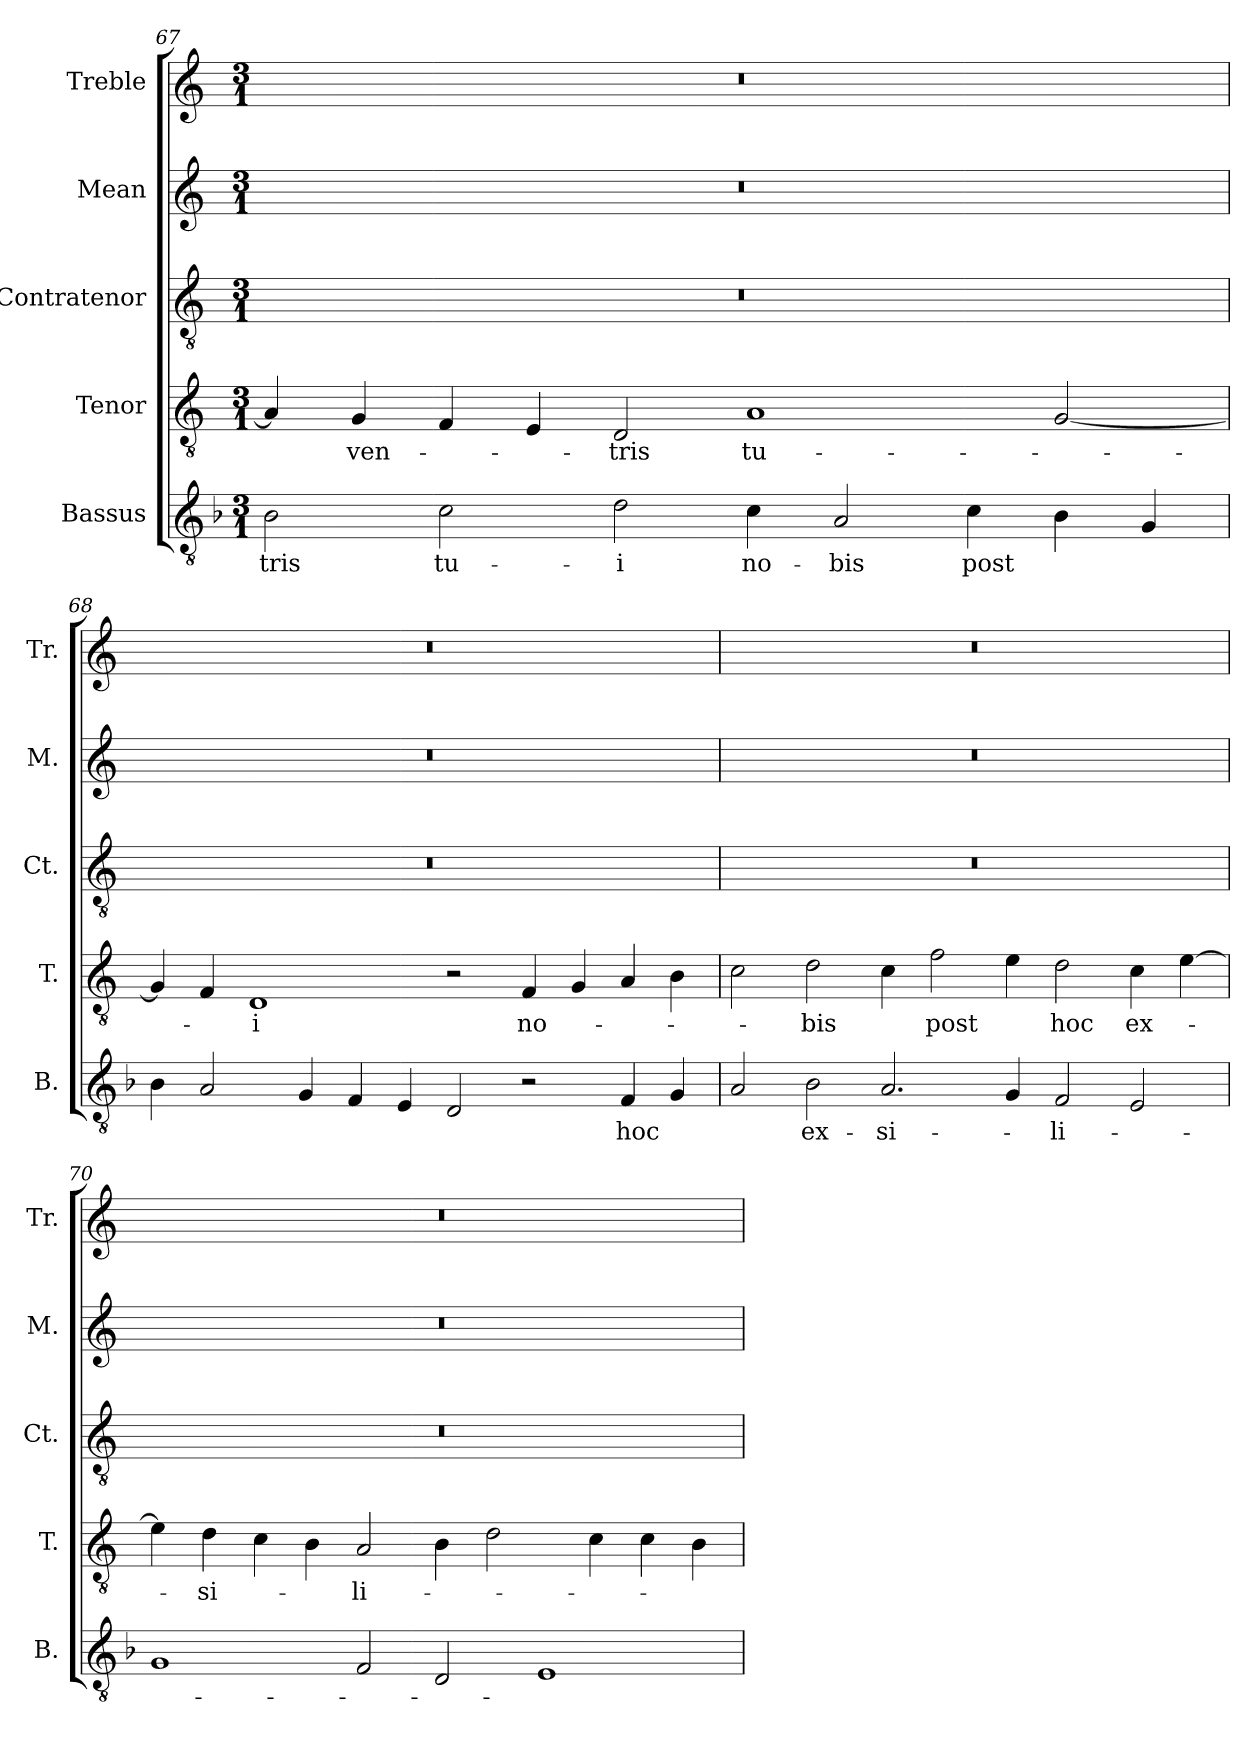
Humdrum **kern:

**kern	**text	**kern	**text	**kern	**kern	**kern
*part5	*part5	*part4	*part4	*part3	*part2	*part1
*staff5	*staff5	*staff4	*staff4	*staff3	*staff2	*staff1
*I"Bassus	*	*I"Tenor	*	*I"Contratenor	*I"Mean	*I"Treble
*I'B.	*	*I'T.	*	*I'Ct.	*I'M.	*I'Tr.
*clefGv2	*	*clefGv2	*	*clefGv2	*clefG2	*clefG2
*ITrd7c12	*	*ITrd7c12	*	*ITrd7c12	*	*
*k[b-]	*	*k[]	*	*k[]	*k[]	*k[]
*F:	*	*	*	*C:	*C:	*C:
*M3/1	*	*M3/1	*	*M3/1	*M3/1	*M3/1
=67	=67	=67	=67	=67	=67	=67
!	!LO:LY:b:color=#000000	!	!	!LO:N:vis=1	!LO:N:vis=1	!LO:N:vis=1
2BB-i\	-tris	4AAi/]	.	0.r	0.r	0.r
!	!	!	!LO:LY:b:color=#000000	!	!	!
.	.	4GGi/	ven-	.	.	.
!	!LO:LY:b:color=#000000	!	!	!	!	!
2Ci\	tu-	4FFi/	.	.	.	.
.	.	4EEi/	.	.	.	.
!	!LO:LY:b:color=#000000	!	!	!	!	!
!	!	!	!LO:LY:b:color=#000000	!	!	!
2Di\	-i	2DDi/	-tris	.	.	.
!	!LO:LY:b:color=#000000	!	!	!	!	!
!	!	!	!LO:LY:b:color=#000000	!	!	!
4Ci\	no-	1AAi	tu-	.	.	.
!	!LO:LY:b:color=#000000	!	!	!	!	!
2AAi/	-bis	.	.	.	.	.
!	!LO:LY:b:color=#000000	!	!	!	!	!
4Ci\	post	.	.	.	.	.
4BB-i\	.	[<2GGi/	.	.	.	.
4GGi/	.	.	.	.	.	.
!!LO:LB:g=z
=68`	=68`	=68`	=68`	=68`	=68`	=68`
!	!	!	!	!LO:N:vis=1	!LO:N:vis=1	!LO:N:vis=1
4BB-i\	.	4GGi/]	.	0.r	0.r	0.r
2AAi/	.	4FFi/	.	.	.	.
!	!	!	!LO:LY:b:color=#000000	!	!	!
.	.	1DDi	-i	.	.	.
4GGi/	.	.	.	.	.	.
4FFi/	.	.	.	.	.	.
4EEi/	.	.	.	.	.	.
2DDi/	.	2r	.	.	.	.
!	!	!	!LO:LY:b:color=#000000	!	!	!
2r	.	4FFi/	no-	.	.	.
.	.	4GGi/	.	.	.	.
!	!LO:LY:b:color=#000000	!	!	!	!	!
4FFi/	hoc	4AAi/	.	.	.	.
4GGi/	.	4BBi\	.	.	.	.
=69`	=69`	=69`	=69`	=69`	=69`	=69`
!	!	!	!	!LO:N:vis=1	!LO:N:vis=1	!LO:N:vis=1
2AAi/	.	2Ci\	.	0.r	0.r	0.r
!	!LO:LY:b:color=#000000	!	!	!	!	!
!	!	!	!LO:LY:b:color=#000000	!	!	!
2BB-i\	ex-	2Di\	-bis	.	.	.
!	!LO:LY:b:color=#000000	!	!	!	!	!
2.AAi/	-si-	4Ci\	.	.	.	.
!	!	!	!LO:LY:b:color=#000000	!	!	!
.	.	2Fi\	post	.	.	.
4GGi/	.	4Ei\	.	.	.	.
!	!LO:LY:b:color=#000000	!	!	!	!	!
!	!	!	!LO:LY:b:color=#000000	!	!	!
2FFi/	-li-	2Di\	hoc	.	.	.
!	!	!	!LO:LY:b:color=#000000	!	!	!
2EEi/	.	4Ci\	ex-	.	.	.
.	.	[>4Ei\	.	.	.	.
=70`	=70`	=70`	=70`	=70`	=70`	=70`
!	!	!	!	!LO:N:vis=1	!LO:N:vis=1	!LO:N:vis=1
1GGi	.	4Ei\]	.	0.r	0.r	0.r
!	!	!	!LO:LY:b:color=#000000	!	!	!
.	.	4Di\	-si-	.	.	.
.	.	4Ci\	.	.	.	.
.	.	4BBi\	.	.	.	.
!	!	!	!LO:LY:b:color=#000000	!	!	!
2FFi/	.	2AAi/	-li-	.	.	.
2DDi/	.	4BBi\	.	.	.	.
.	.	2Di\	.	.	.	.
1EEi	.	.	.	.	.	.
.	.	4Ci\	.	.	.	.
.	.	4Ci\	.	.	.	.
.	.	4BBi\	.	.	.	.
=`	=`	=`	=`	=`	=`	=`
*-	*-	*-	*-	*-	*-	*-
